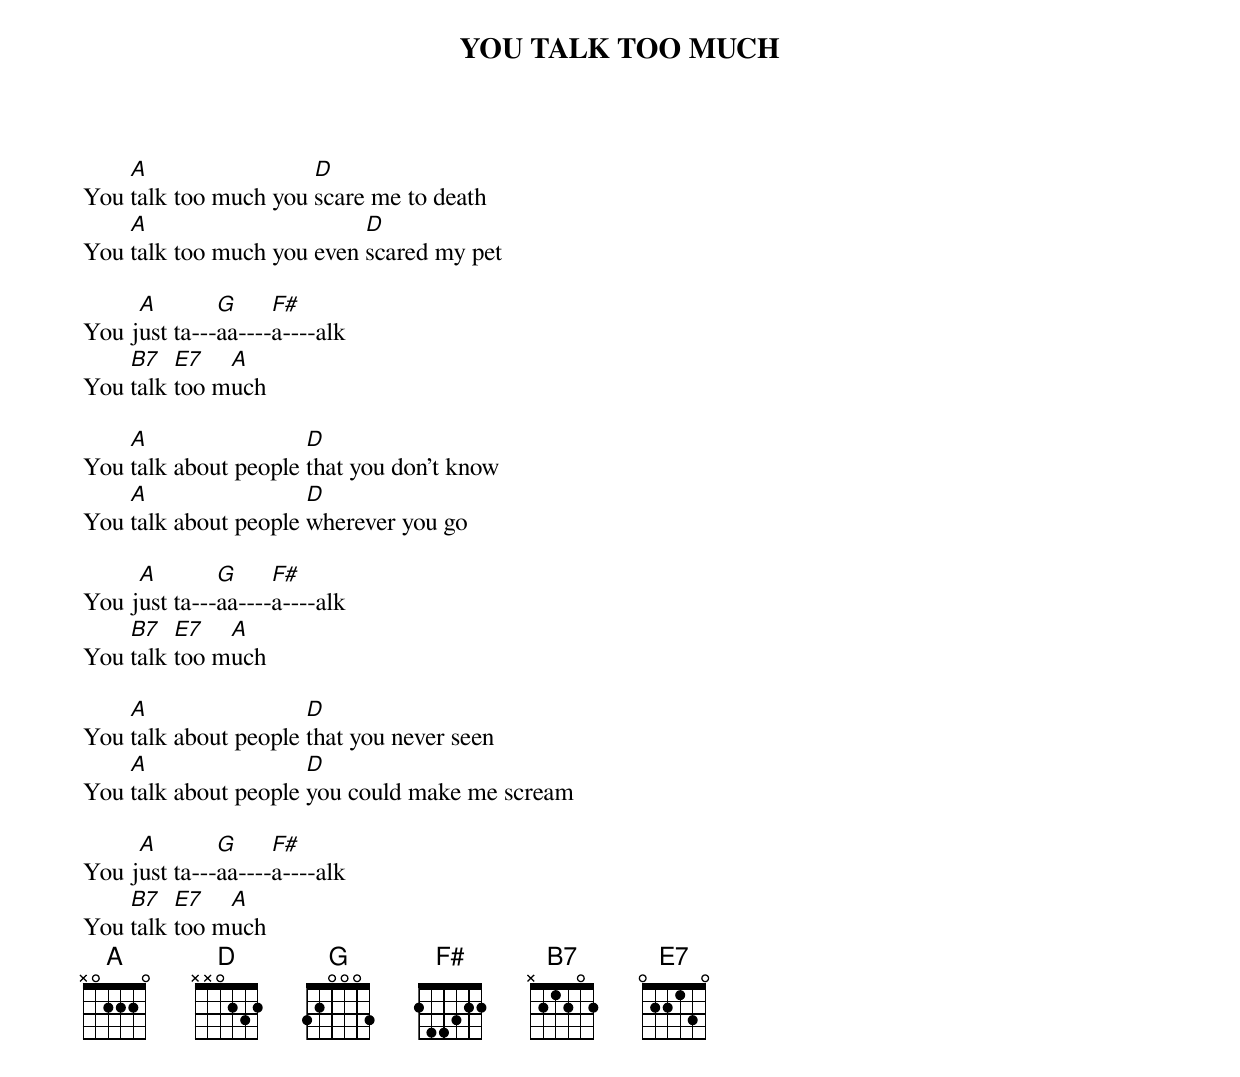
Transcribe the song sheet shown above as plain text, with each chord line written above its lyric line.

YOU TALK TOO MUCH

    A                 D
You talk too much you scare me to death
    A                      D
You talk too much you even scared my pet

     A        G     F#
You just ta---aa----a----alk
    B7   E7   A
You talk too much

    A                 D
You talk about people that you don't know
    A                 D
You talk about people wherever you go

     A        G     F#
You just ta---aa----a----alk
    B7   E7   A
You talk too much

    A                 D
You talk about people that you never seen
    A                 D
You talk about people you could make me scream

     A        G     F#
You just ta---aa----a----alk
    B7   E7   A
You talk too much
